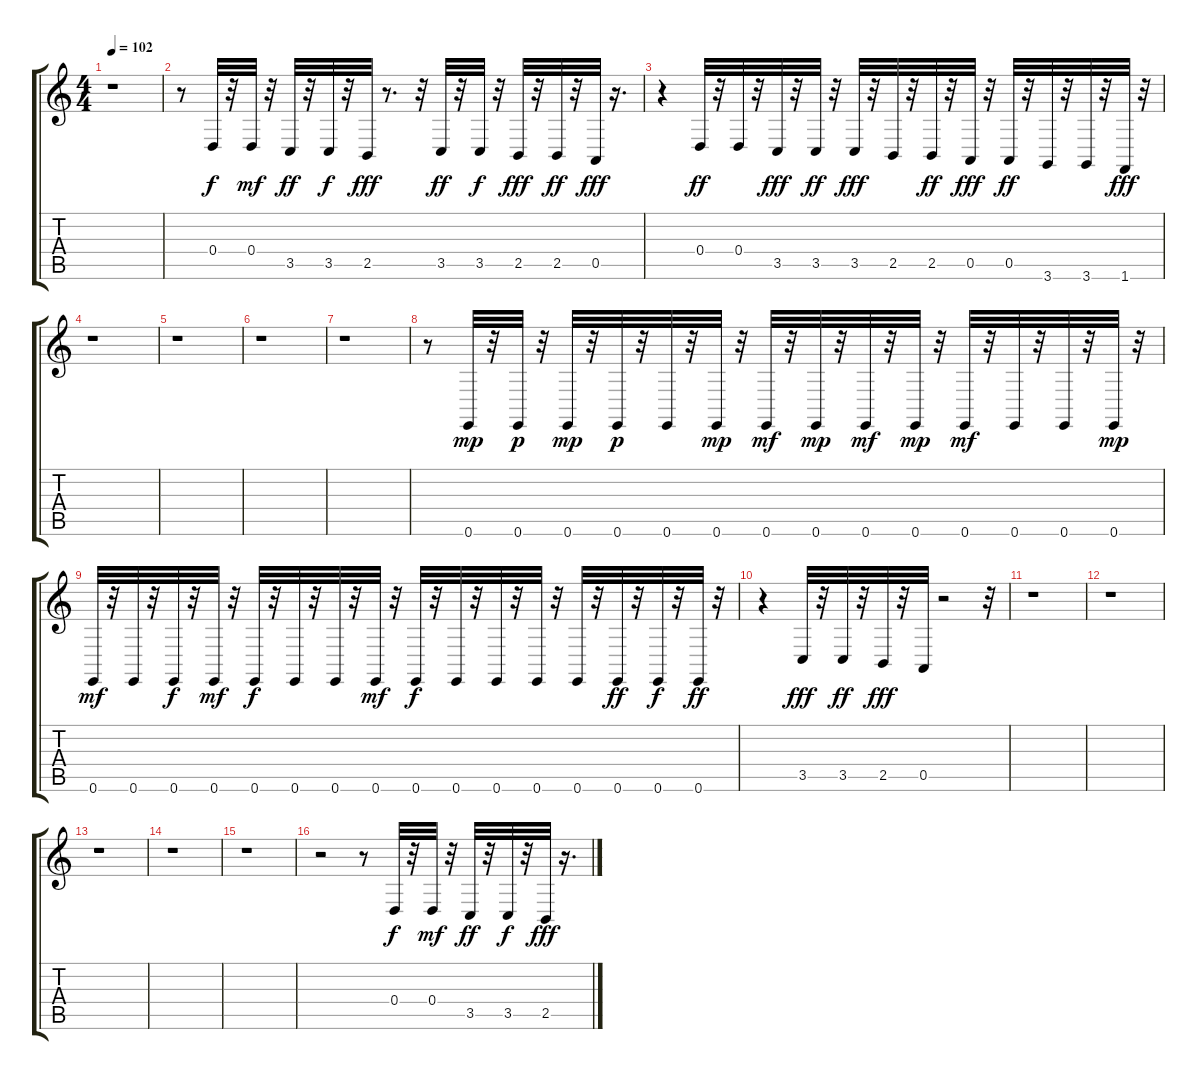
\track "" {instrument drawbarorgan}
\staff {score tabs}
\tuning (E4 B3 G3 D3 A2 E2) {hide}
\ts (4 4)
\tempo 102
\clef g2
\ks c
r.1{dy ff} |
r.8 0.4.32{dy f} r.32 0.4.32{dy mf} r.32 3.5.32{dy ff} r.32 3.5.32{dy f} r.32 2.5.32{dy fff} r.8{d} r.32 3.5.32{dy ff} r.32 3.5.32{dy f} r.32 2.5.32{dy fff} r.32 2.5.32{dy ff} r.32 0.5.32{dy fff} r.16{d} |
r.4 0.4.32{dy ff} r.32 0.4.32 r.32 3.5.32{dy fff} r.32 3.5.32{dy ff} r.32 3.5.32{dy fff} r.32 2.5.32 r.32 2.5.32{dy ff} r.32 0.5.32{dy fff} r.32 0.5.32{dy ff} r.32 3.6.32 r.32 3.6.32 r.32 1.6.32{dy fff} r.32 |
r.1 |
r.1 |
r.1 |
r.1 |
r.8 0.6.32{dy mp} r.32 0.6.32{dy p} r.32 0.6.32{dy mp} r.32 0.6.32{dy p} r.32 0.6.32 r.32 0.6.32{dy mp} r.32 0.6.32{dy mf} r.32 0.6.32{dy mp} r.32 0.6.32{dy mf} r.32 0.6.32{dy mp} r.32 0.6.32{dy mf} r.32 0.6.32 r.32 0.6.32 r.32 0.6.32{dy mp} r.32 |
0.6.32{dy mf} r.32 0.6.32 r.32 0.6.32{dy f} r.32 0.6.32{dy mf} r.32 0.6.32{dy f} r.32 0.6.32 r.32 0.6.32 r.32 0.6.32{dy mf} r.32 0.6.32{dy f} r.32 0.6.32 r.32 0.6.32 r.32 0.6.32 r.32 0.6.32 r.32 0.6.32{dy ff} r.32 0.6.32{dy f} r.32 0.6.32{dy ff} r.32 |
r.4 3.5.32{dy fff} r.32 3.5.32{dy ff} r.32 2.5.32{dy fff} r.32 0.5.32 r.2 r.32 |
r.1 |
r.1 |
r.1 |
r.1 |
r.1 |
r.2 r.8 0.4.32{dy f} r.32 0.4.32{dy mf} r.32 3.5.32{dy ff} r.32 3.5.32{dy f} r.32 2.5.32{dy fff} r.16{d}
